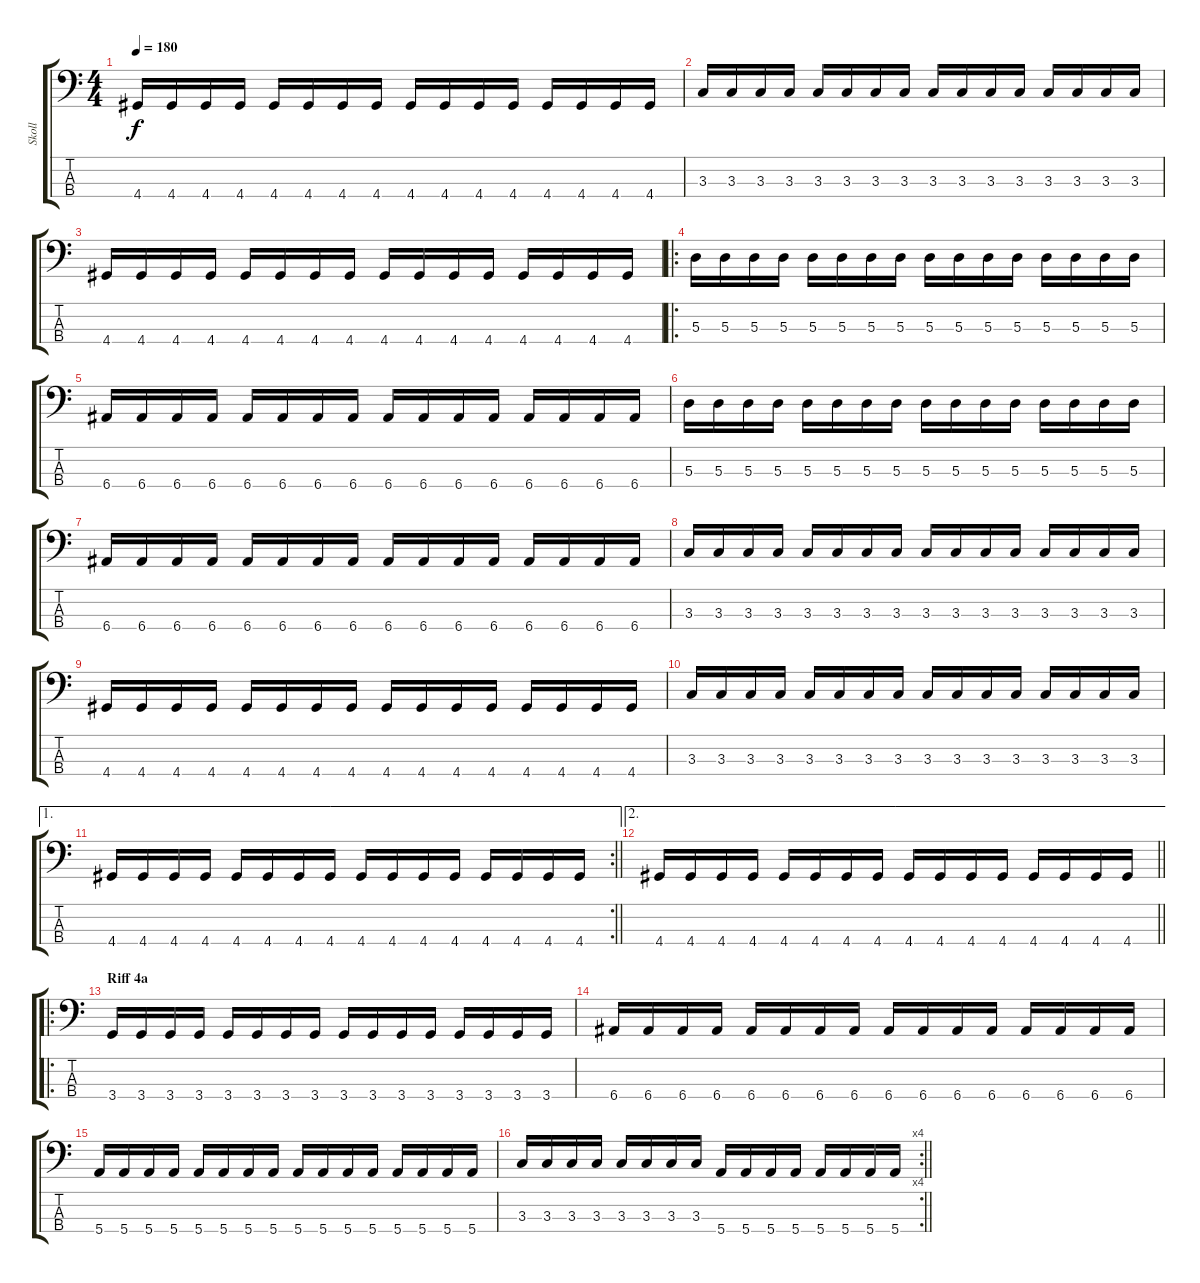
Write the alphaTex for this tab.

\track ("Skoll" "Skoll") {instrument electricbasspick}
\staff {score tabs}
\tuning (G2 D2 A1 E1) {hide}
\ts (4 4)
\tempo 180
\clef f4
\ks c
4.4.16{dy f} 4.4.16 4.4.16 4.4.16 4.4.16 4.4.16 4.4.16 4.4.16 4.4.16 4.4.16 4.4.16 4.4.16 4.4.16 4.4.16 4.4.16 4.4.16 |
3.3.16 3.3.16 3.3.16 3.3.16 3.3.16 3.3.16 3.3.16 3.3.16 3.3.16 3.3.16 3.3.16 3.3.16 3.3.16 3.3.16 3.3.16 3.3.16 |
4.4.16 4.4.16 4.4.16 4.4.16 4.4.16 4.4.16 4.4.16 4.4.16 4.4.16 4.4.16 4.4.16 4.4.16 4.4.16 4.4.16 4.4.16 4.4.16 |
\ro
5.3.16 5.3.16 5.3.16 5.3.16 5.3.16 5.3.16 5.3.16 5.3.16 5.3.16 5.3.16 5.3.16 5.3.16 5.3.16 5.3.16 5.3.16 5.3.16 |
6.4.16 6.4.16 6.4.16 6.4.16 6.4.16 6.4.16 6.4.16 6.4.16 6.4.16 6.4.16 6.4.16 6.4.16 6.4.16 6.4.16 6.4.16 6.4.16 |
5.3.16 5.3.16 5.3.16 5.3.16 5.3.16 5.3.16 5.3.16 5.3.16 5.3.16 5.3.16 5.3.16 5.3.16 5.3.16 5.3.16 5.3.16 5.3.16 |
6.4.16 6.4.16 6.4.16 6.4.16 6.4.16 6.4.16 6.4.16 6.4.16 6.4.16 6.4.16 6.4.16 6.4.16 6.4.16 6.4.16 6.4.16 6.4.16 |
3.3.16 3.3.16 3.3.16 3.3.16 3.3.16 3.3.16 3.3.16 3.3.16 3.3.16 3.3.16 3.3.16 3.3.16 3.3.16 3.3.16 3.3.16 3.3.16 |
4.4.16 4.4.16 4.4.16 4.4.16 4.4.16 4.4.16 4.4.16 4.4.16 4.4.16 4.4.16 4.4.16 4.4.16 4.4.16 4.4.16 4.4.16 4.4.16 |
3.3.16 3.3.16 3.3.16 3.3.16 3.3.16 3.3.16 3.3.16 3.3.16 3.3.16 3.3.16 3.3.16 3.3.16 3.3.16 3.3.16 3.3.16 3.3.16 |
\ae 1
\rc 2
\barLineRight lightlight
4.4.16 4.4.16 4.4.16 4.4.16 4.4.16 4.4.16 4.4.16 4.4.16 4.4.16 4.4.16 4.4.16 4.4.16 4.4.16 4.4.16 4.4.16 4.4.16 |
\ae 2
\barLineRight lightlight
4.4.16 4.4.16 4.4.16 4.4.16 4.4.16 4.4.16 4.4.16 4.4.16 4.4.16 4.4.16 4.4.16 4.4.16 4.4.16 4.4.16 4.4.16 4.4.16 |
\ro
\section ("" "Riff 4a")
3.4.16 3.4.16 3.4.16 3.4.16 3.4.16 3.4.16 3.4.16 3.4.16 3.4.16 3.4.16 3.4.16 3.4.16 3.4.16 3.4.16 3.4.16 3.4.16 |
6.4.16 6.4.16 6.4.16 6.4.16 6.4.16 6.4.16 6.4.16 6.4.16 6.4.16 6.4.16 6.4.16 6.4.16 6.4.16 6.4.16 6.4.16 6.4.16 |
5.4.16 5.4.16 5.4.16 5.4.16 5.4.16 5.4.16 5.4.16 5.4.16 5.4.16 5.4.16 5.4.16 5.4.16 5.4.16 5.4.16 5.4.16 5.4.16 |
\rc 4
\barLineRight lightlight
3.3.16 3.3.16 3.3.16 3.3.16 3.3.16 3.3.16 3.3.16 3.3.16 5.4.16 5.4.16 5.4.16 5.4.16 5.4.16 5.4.16 5.4.16 5.4.16
